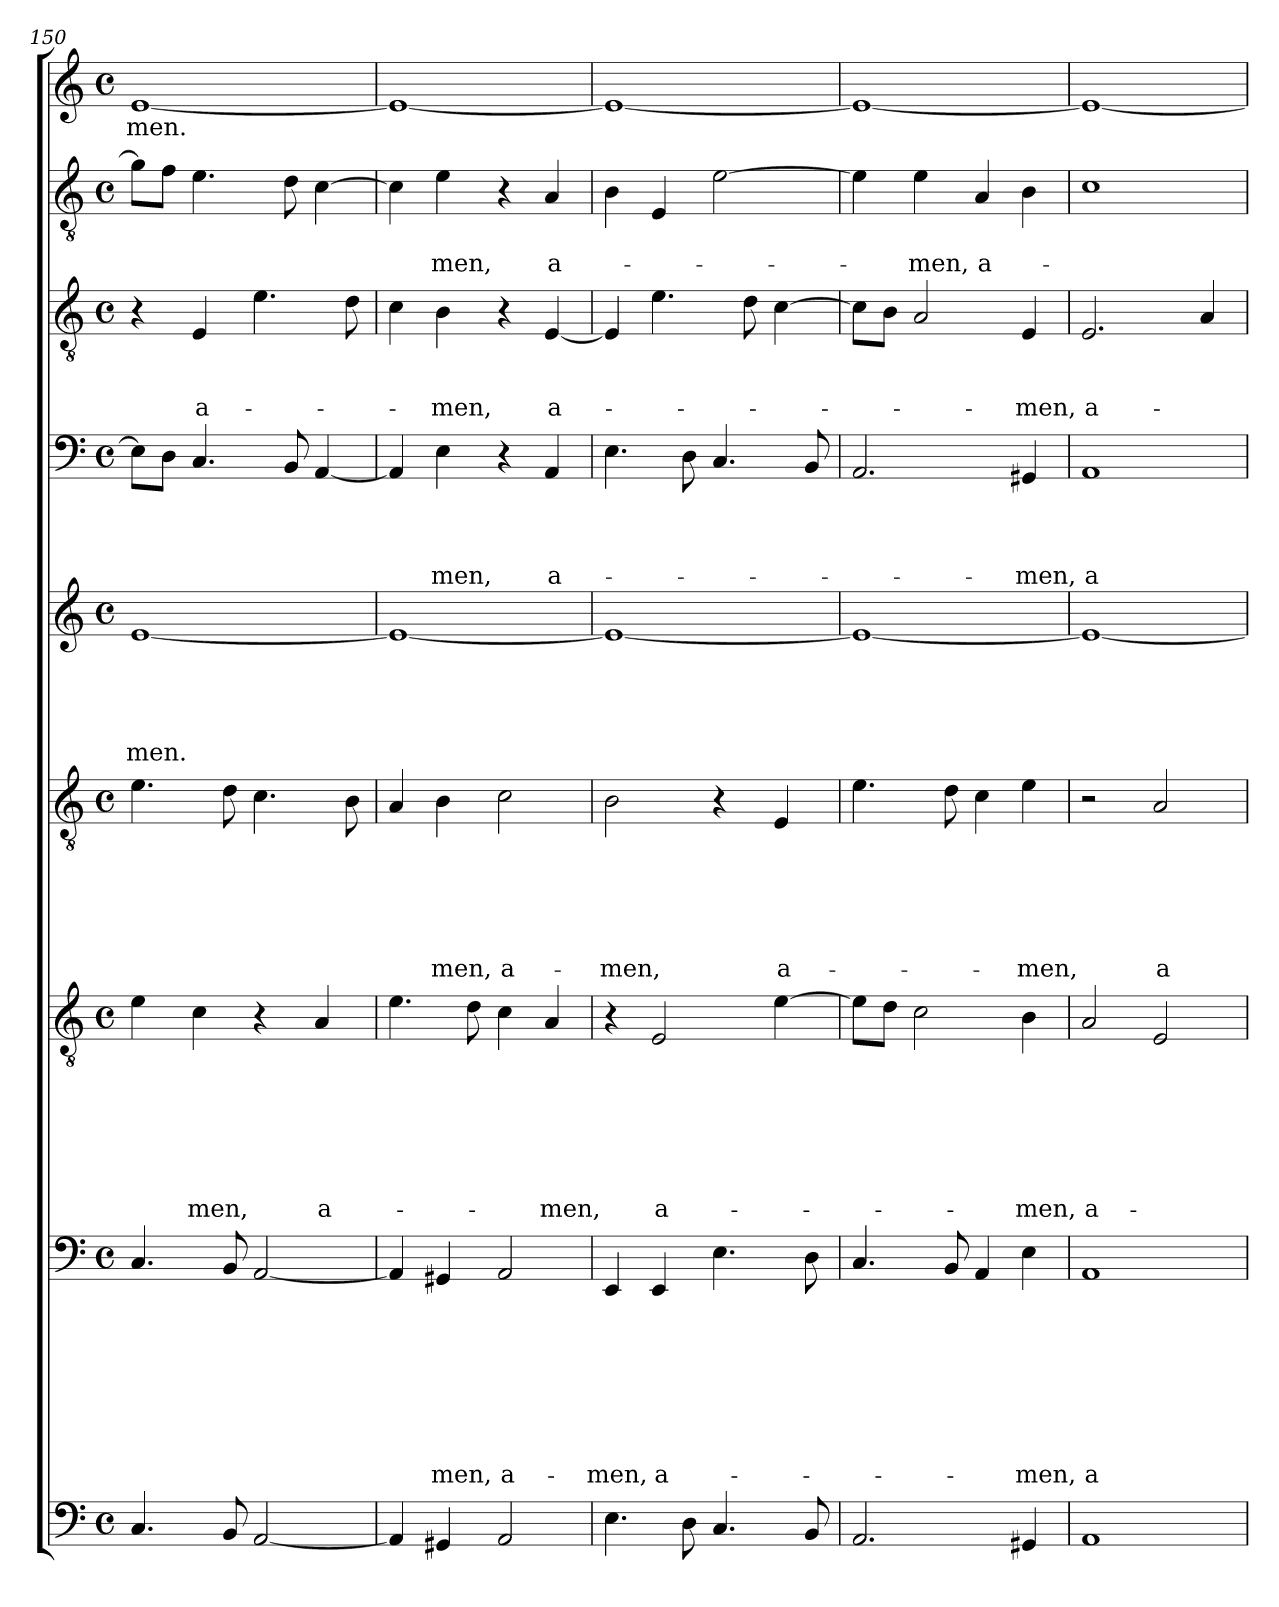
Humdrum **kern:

**kern	**kern	**text	**text	**text	**text	**text	**text	**text	**text	**kern	**text	**text	**text	**text	**text	**text	**text	**kern	**text	**text	**text	**text	**text	**text	**kern	**text	**text	**text	**text	**text	**kern	**text	**text	**text	**text	**kern	**text	**text	**text	**kern	**text	**text	**kern	**text
*part9	*part8	*part8	*part8	*part8	*part8	*part8	*part8	*part8	*part8	*part7	*part7	*part7	*part7	*part7	*part7	*part7	*part7	*part6	*part6	*part6	*part6	*part6	*part6	*part6	*part5	*part5	*part5	*part5	*part5	*part5	*part4	*part4	*part4	*part4	*part4	*part3	*part3	*part3	*part3	*part2	*part2	*part2	*part1	*part1
*staff9	*staff8	*staff8	*staff8	*staff8	*staff8	*staff8	*staff8	*staff8	*staff8	*staff7	*staff7	*staff7	*staff7	*staff7	*staff7	*staff7	*staff7	*staff6	*staff6	*staff6	*staff6	*staff6	*staff6	*staff6	*staff5	*staff5	*staff5	*staff5	*staff5	*staff5	*staff4	*staff4	*staff4	*staff4	*staff4	*staff3	*staff3	*staff3	*staff3	*staff2	*staff2	*staff2	*staff1	*staff1
*clefF4	*clefF4	*	*	*	*	*	*	*	*	*clefGv2	*	*	*	*	*	*	*	*clefGv2	*	*	*	*	*	*	*clefG2	*	*	*	*	*	*clefF4	*	*	*	*	*clefGv2	*	*	*	*clefGv2	*	*	*clefG2	*
*k[]	*k[]	*	*	*	*	*	*	*	*	*k[]	*	*	*	*	*	*	*	*k[]	*	*	*	*	*	*	*k[]	*	*	*	*	*	*k[]	*	*	*	*	*k[]	*	*	*	*k[]	*	*	*k[]	*
*C:	*C:	*	*	*	*	*	*	*	*	*C:	*	*	*	*	*	*	*	*C:	*	*	*	*	*	*	*C:	*	*	*	*	*	*C:	*	*	*	*	*C:	*	*	*	*C:	*	*	*C:	*
*M4/4	*M4/4	*	*	*	*	*	*	*	*	*M4/4	*	*	*	*	*	*	*	*M4/4	*	*	*	*	*	*	*M4/4	*	*	*	*	*	*M4/4	*	*	*	*	*M4/4	*	*	*	*M4/4	*	*	*M4/4	*
*met(c)	*met(c)	*	*	*	*	*	*	*	*	*met(c)	*	*	*	*	*	*	*	*met(c)	*	*	*	*	*	*	*met(c)	*	*	*	*	*	*met(c)	*	*	*	*	*met(c)	*	*	*	*met(c)	*	*	*met(c)	*
=150	=150	=150	=150	=150	=150	=150	=150	=150	=150	=150	=150	=150	=150	=150	=150	=150	=150	=150	=150	=150	=150	=150	=150	=150	=150	=150	=150	=150	=150	=150	=150	=150	=150	=150	=150	=150	=150	=150	=150	=150	=150	=150	=150	=150
!	!	!	!	!	!	!	!	!	!	!	!	!	!	!	!	!	!	!	!	!	!	!	!	!	!	!	!	!	!	!LO:LY:b	!	!	!	!	!	!	!	!	!	!	!	!	!	!LO:LY:b
4.C/	4.C/	.	.	.	.	.	.	.	.	4e\	.	.	.	.	.	.	.	4.e\	.	.	.	.	.	.	[1e	.	.	.	.	-men.	8E\L]	.	.	.	.	4r	.	.	.	8g\L]	.	.	[1e	-men.
.	.	.	.	.	.	.	.	.	.	.	.	.	.	.	.	.	.	.	.	.	.	.	.	.	.	.	.	.	.	.	8D\J	.	.	.	.	.	.	.	.	8f\J	.	.	.	.
!	!	!	!	!	!	!	!	!	!	!	!	!	!	!	!	!	!LO:LY:b	!	!	!	!	!	!	!	!	!	!	!	!	!	!	!	!	!	!	!	!	!	!LO:LY:b	!	!	!	!	!
.	.	.	.	.	.	.	.	.	.	4c\	.	.	.	.	.	.	-men,	.	.	.	.	.	.	.	.	.	.	.	.	.	4.C/	.	.	.	.	4E/	.	.	a-	4.e\	.	.	.	.
8BB/	8BB/	.	.	.	.	.	.	.	.	.	.	.	.	.	.	.	.	8d\	.	.	.	.	.	.	.	.	.	.	.	.	.	.	.	.	.	.	.	.	.	.	.	.	.	.
[2AA/	[2AA/	.	.	.	.	.	.	.	.	4r	.	.	.	.	.	.	.	4.c\	.	.	.	.	.	.	.	.	.	.	.	.	.	.	.	.	.	4.e\	.	.	.	.	.	.	.	.
.	.	.	.	.	.	.	.	.	.	.	.	.	.	.	.	.	.	.	.	.	.	.	.	.	.	.	.	.	.	.	8BB/	.	.	.	.	.	.	.	.	8d\	.	.	.	.
!	!	!	!	!	!	!	!	!	!	!	!	!	!	!	!	!	!LO:LY:b	!	!	!	!	!	!	!	!	!	!	!	!	!	!	!	!	!	!	!	!	!	!	!	!	!	!	!
.	.	.	.	.	.	.	.	.	.	4A/	.	.	.	.	.	.	a-	.	.	.	.	.	.	.	.	.	.	.	.	.	[4AA/	.	.	.	.	.	.	.	.	[4c\	.	.	.	.
.	.	.	.	.	.	.	.	.	.	.	.	.	.	.	.	.	.	8B\	.	.	.	.	.	.	.	.	.	.	.	.	.	.	.	.	.	8d\	.	.	.	.	.	.	.	.
=151	=151	=151	=151	=151	=151	=151	=151	=151	=151	=151	=151	=151	=151	=151	=151	=151	=151	=151	=151	=151	=151	=151	=151	=151	=151	=151	=151	=151	=151	=151	=151	=151	=151	=151	=151	=151	=151	=151	=151	=151	=151	=151	=151	=151
4AA/]	4AA/]	.	.	.	.	.	.	.	.	4.e\	.	.	.	.	.	.	.	4A/	.	.	.	.	.	.	1e_	.	.	.	.	.	4AA/]	.	.	.	.	4c\	.	.	.	4c\]	.	.	1e_	.
!	!	!	!	!	!	!	!	!	!LO:LY:b	!	!	!	!	!	!	!	!	!	!	!	!	!	!	!LO:LY:b	!	!	!	!	!	!	!	!	!	!	!LO:LY:b	!	!	!	!LO:LY:b	!	!	!LO:LY:b	!	!
4GG#X/	4GG#X/	.	.	.	.	.	.	.	-men,	.	.	.	.	.	.	.	.	4B\	.	.	.	.	.	-men,	.	.	.	.	.	.	4E\	.	.	.	-men,	4B\	.	.	-men,	4e\	.	-men,	.	.
.	.	.	.	.	.	.	.	.	.	8d\	.	.	.	.	.	.	.	.	.	.	.	.	.	.	.	.	.	.	.	.	.	.	.	.	.	.	.	.	.	.	.	.	.	.
!	!	!	!	!	!	!	!	!	!LO:LY:b	!	!	!	!	!	!	!	!	!	!	!	!	!	!	!LO:LY:b	!	!	!	!	!	!	!	!	!	!	!	!	!	!	!	!	!	!	!	!
2AA/	2AA/	.	.	.	.	.	.	.	a-	4c\	.	.	.	.	.	.	.	2c\	.	.	.	.	.	a-	.	.	.	.	.	.	4r	.	.	.	.	4r	.	.	.	4r	.	.	.	.
!	!	!	!	!	!	!	!	!	!	!	!	!	!	!	!	!	!LO:LY:b	!	!	!	!	!	!	!	!	!	!	!	!	!	!	!	!	!	!LO:LY:b	!	!	!	!LO:LY:b	!	!	!LO:LY:b	!	!
.	.	.	.	.	.	.	.	.	.	4A/	.	.	.	.	.	.	-men,	.	.	.	.	.	.	.	.	.	.	.	.	.	4AA/	.	.	.	a-	[4E/	.	.	a-	4A/	.	a-	.	.
=152	=152	=152	=152	=152	=152	=152	=152	=152	=152	=152	=152	=152	=152	=152	=152	=152	=152	=152	=152	=152	=152	=152	=152	=152	=152	=152	=152	=152	=152	=152	=152	=152	=152	=152	=152	=152	=152	=152	=152	=152	=152	=152	=152	=152
!	!	!	!	!	!	!	!	!	!LO:LY:b	!	!	!	!	!	!	!	!	!	!	!	!	!	!	!LO:LY:b	!	!	!	!	!	!	!	!	!	!	!	!	!	!	!	!	!	!	!	!
4.E\	4EE/	.	.	.	.	.	.	.	-men,	4r	.	.	.	.	.	.	.	2B\	.	.	.	.	.	-men,	1e_	.	.	.	.	.	4.E\	.	.	.	.	4E/]	.	.	.	4B\	.	.	1e_	.
!	!	!	!	!	!	!	!	!	!LO:LY:b	!	!	!	!	!	!	!	!LO:LY:b	!	!	!	!	!	!	!	!	!	!	!	!	!	!	!	!	!	!	!	!	!	!	!	!	!	!	!
.	4EE/	.	.	.	.	.	.	.	a-	2E/	.	.	.	.	.	.	a-	.	.	.	.	.	.	.	.	.	.	.	.	.	.	.	.	.	.	4.e\	.	.	.	4E/	.	.	.	.
8D\	.	.	.	.	.	.	.	.	.	.	.	.	.	.	.	.	.	.	.	.	.	.	.	.	.	.	.	.	.	.	8D\	.	.	.	.	.	.	.	.	.	.	.	.	.
4.C/	4.E\	.	.	.	.	.	.	.	.	.	.	.	.	.	.	.	.	4r	.	.	.	.	.	.	.	.	.	.	.	.	4.C/	.	.	.	.	.	.	.	.	[2e\	.	.	.	.
.	.	.	.	.	.	.	.	.	.	.	.	.	.	.	.	.	.	.	.	.	.	.	.	.	.	.	.	.	.	.	.	.	.	.	.	8d\	.	.	.	.	.	.	.	.
!	!	!	!	!	!	!	!	!	!	!	!	!	!	!	!	!	!	!	!	!	!	!	!	!LO:LY:b	!	!	!	!	!	!	!	!	!	!	!	!	!	!	!	!	!	!	!	!
.	.	.	.	.	.	.	.	.	.	[4e\	.	.	.	.	.	.	.	4E/	.	.	.	.	.	a-	.	.	.	.	.	.	.	.	.	.	.	[4c\	.	.	.	.	.	.	.	.
8BB/	8D\	.	.	.	.	.	.	.	.	.	.	.	.	.	.	.	.	.	.	.	.	.	.	.	.	.	.	.	.	.	8BB/	.	.	.	.	.	.	.	.	.	.	.	.	.
=153	=153	=153	=153	=153	=153	=153	=153	=153	=153	=153	=153	=153	=153	=153	=153	=153	=153	=153	=153	=153	=153	=153	=153	=153	=153	=153	=153	=153	=153	=153	=153	=153	=153	=153	=153	=153	=153	=153	=153	=153	=153	=153	=153	=153
2.AA/	4.C/	.	.	.	.	.	.	.	.	8e\L]	.	.	.	.	.	.	.	4.e\	.	.	.	.	.	.	1e_	.	.	.	.	.	2.AA/	.	.	.	.	8c\L]	.	.	.	4e\]	.	.	1e_	.
.	.	.	.	.	.	.	.	.	.	8d\J	.	.	.	.	.	.	.	.	.	.	.	.	.	.	.	.	.	.	.	.	.	.	.	.	.	8B\J	.	.	.	.	.	.	.	.
!	!	!	!	!	!	!	!	!	!	!	!	!	!	!	!	!	!	!	!	!	!	!	!	!	!	!	!	!	!	!	!	!	!	!	!	!	!	!	!	!	!	!LO:LY:b	!	!
.	.	.	.	.	.	.	.	.	.	2c\	.	.	.	.	.	.	.	.	.	.	.	.	.	.	.	.	.	.	.	.	.	.	.	.	.	2A/	.	.	.	4e\	.	-men,	.	.
.	8BB/	.	.	.	.	.	.	.	.	.	.	.	.	.	.	.	.	8d\	.	.	.	.	.	.	.	.	.	.	.	.	.	.	.	.	.	.	.	.	.	.	.	.	.	.
!	!	!	!	!	!	!	!	!	!	!	!	!	!	!	!	!	!	!	!	!	!	!	!	!	!	!	!	!	!	!	!	!	!	!	!	!	!	!	!	!	!	!LO:LY:b	!	!
.	4AA/	.	.	.	.	.	.	.	.	.	.	.	.	.	.	.	.	4c\	.	.	.	.	.	.	.	.	.	.	.	.	.	.	.	.	.	.	.	.	.	4A/	.	a-	.	.
!	!	!	!	!	!	!	!	!	!LO:LY:b	!	!	!	!	!	!	!	!LO:LY:b	!	!	!	!	!	!	!LO:LY:b	!	!	!	!	!	!	!	!	!	!	!LO:LY:b	!	!	!	!LO:LY:b	!	!	!	!	!
4GG#X/	4E\	.	.	.	.	.	.	.	-men,	4B\	.	.	.	.	.	.	-men,	4e\	.	.	.	.	.	-men,	.	.	.	.	.	.	4GG#X/	.	.	.	-men,	4E/	.	.	-men,	4B\	.	.	.	.
=154	=154	=154	=154	=154	=154	=154	=154	=154	=154	=154	=154	=154	=154	=154	=154	=154	=154	=154	=154	=154	=154	=154	=154	=154	=154	=154	=154	=154	=154	=154	=154	=154	=154	=154	=154	=154	=154	=154	=154	=154	=154	=154	=154	=154
!	!	!	!	!	!	!	!	!	!LO:LY:b	!	!	!	!	!	!	!	!LO:LY:b	!	!	!	!	!	!	!	!	!	!	!	!	!	!	!	!	!	!LO:LY:b	!	!	!	!LO:LY:b	!	!	!	!	!
1AA	1AA	.	.	.	.	.	.	.	a-	2A/	.	.	.	.	.	.	a-	2r	.	.	.	.	.	.	1e_	.	.	.	.	.	1AA	.	.	.	a-	2.E/	.	.	a-	1c	.	.	1e_	.
!	!	!	!	!	!	!	!	!	!	!	!	!	!	!	!	!	!	!	!	!	!	!	!	!LO:LY:b	!	!	!	!	!	!	!	!	!	!	!	!	!	!	!	!	!	!	!	!
.	.	.	.	.	.	.	.	.	.	2E/	.	.	.	.	.	.	.	2A/	.	.	.	.	.	a-	.	.	.	.	.	.	.	.	.	.	.	.	.	.	.	.	.	.	.	.
.	.	.	.	.	.	.	.	.	.	.	.	.	.	.	.	.	.	.	.	.	.	.	.	.	.	.	.	.	.	.	.	.	.	.	.	4A/	.	.	.	.	.	.	.	.
=	=	=	=	=	=	=	=	=	=	=	=	=	=	=	=	=	=	=	=	=	=	=	=	=	=	=	=	=	=	=	=	=	=	=	=	=	=	=	=	=	=	=	=	=
*-	*-	*-	*-	*-	*-	*-	*-	*-	*-	*-	*-	*-	*-	*-	*-	*-	*-	*-	*-	*-	*-	*-	*-	*-	*-	*-	*-	*-	*-	*-	*-	*-	*-	*-	*-	*-	*-	*-	*-	*-	*-	*-	*-	*-
